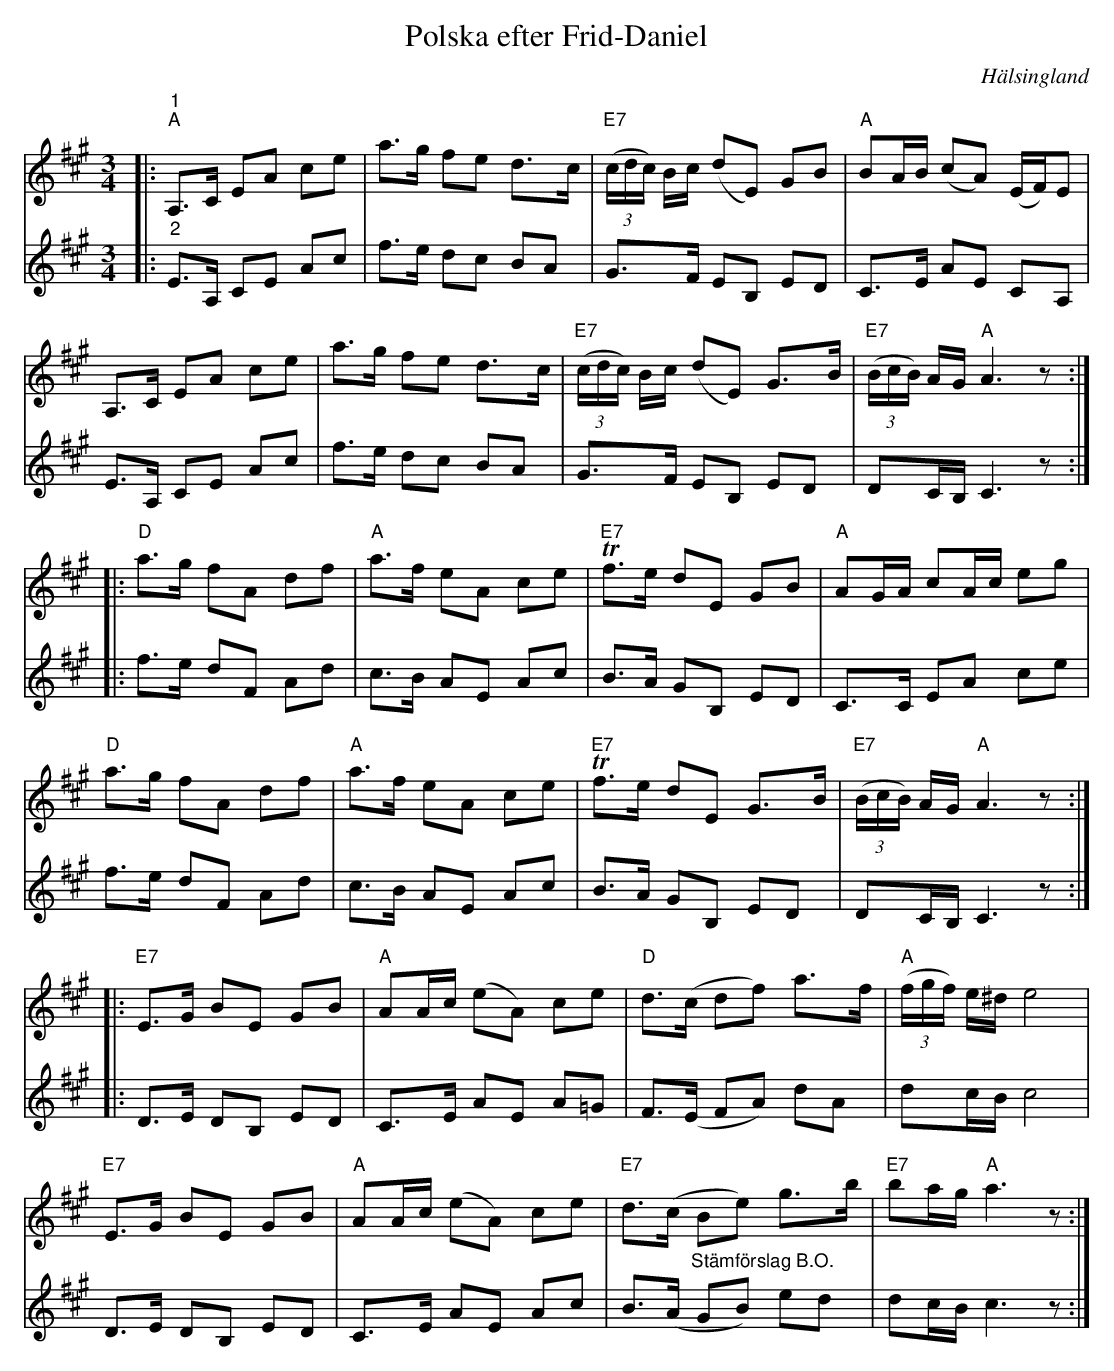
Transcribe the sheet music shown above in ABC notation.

X:1
T:Polska efter Frid-Daniel
O:Hälsingland
L:1/8
M:3/4
K:A
V:1
|:"^1" "A" A,>C EA ce | a>g fe d>c |"E7" (3(c/d/c/) B/c/ (dE) GB |"A" BA/B/ (cA) (E/F/)E |
A,>C EA ce | a>g fe d>c |"E7" (3(c/d/c/) B/c/ (dE) G>B |"E7" (3(B/c/B/) A/G/"A" A3 z ::
"D" a>g fA df |"A" a>f eA ce |T"E7" f>e dE GB |"A" AG/A/ cA/c/ eg |
"D" a>g fA df | "A" a>f eA ce |T"E7" f>e dE G>B |"E7" (3(B/c/B/) A/G/"A" A3 z ::
"E7" E>G BE GB | "A" AA/c/ (eA) ce | "D" d>(c df) a>f | "A" (3(f/g/f/) e/^d/ e4 |
"E7" E>G BE GB | "A" AA/c/ (eA) ce | "E7" d>(c Be) g>b | "E7" ba/g/ "A" a3 z :|
V:2
|:"^2" E>A, CE Ac | f>e dc BA | G>F EB, ED | C>E AE CA, |
E>A, CE Ac | f>e dc BA | G>F EB, ED | DC/B,/ C3 z ::
f>e dF Ad | c>B AE Ac | B>A GB, ED | C>C EA ce |
 f>e dF Ad | c>B AE Ac | B>A GB, ED | DC/B,/ C3 z ::
D>E DB, ED | C>E AE A=G | F>(E FA) dA | dc/B/ c4 |
 D>E DB, ED | C>E AE Ac | B>(A "^Stämförslag B.O."GB) ed | dc/B/ c3 z :|
